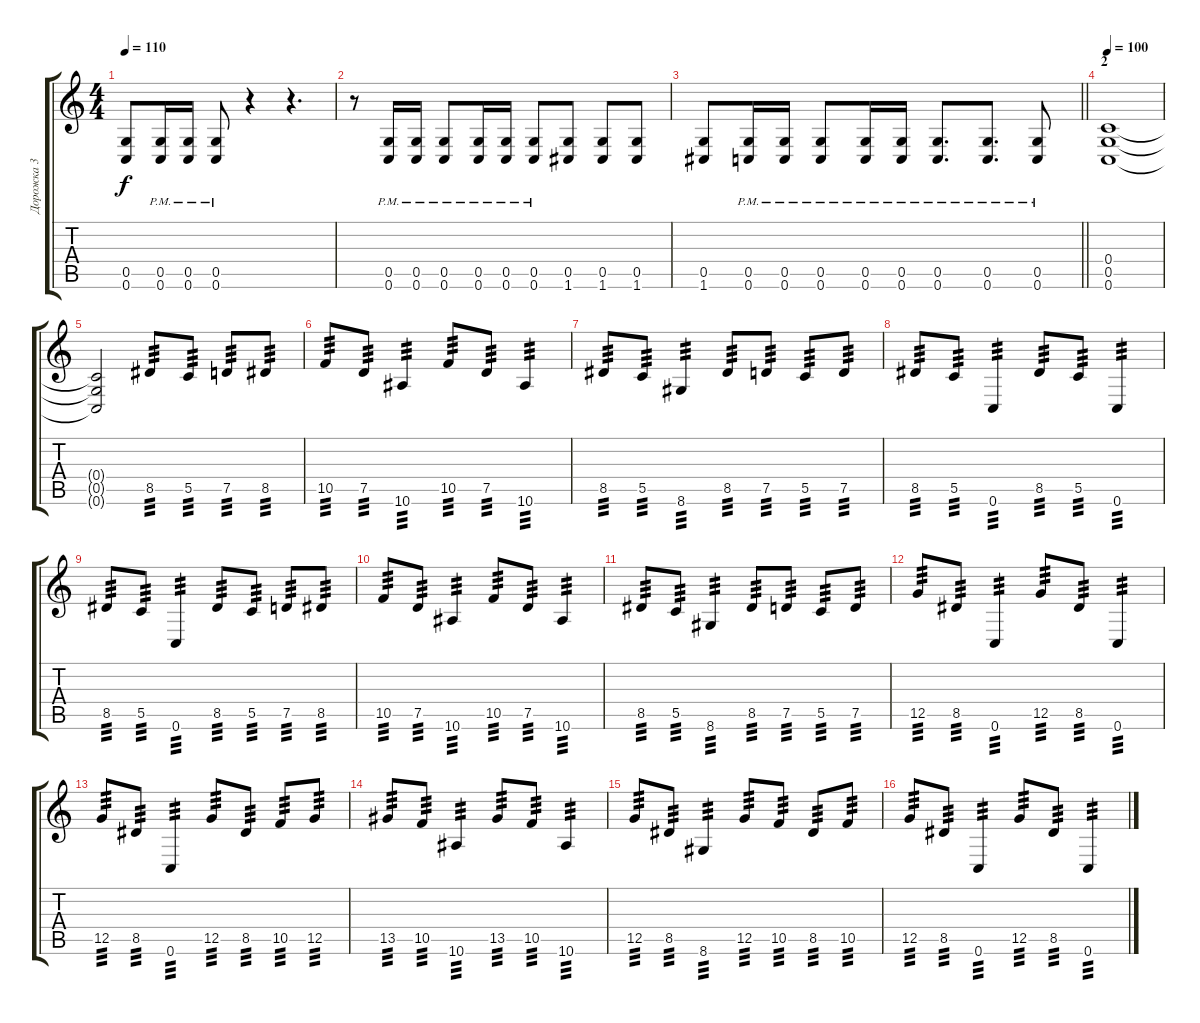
\track ("Дорожка 3" "Дорожка 3") {instrument distortionguitar}
\staff {score tabs}
\tuning (D4 A3 F3 C3 G2 C2) {hide}
\ts (4 4)
\tempo 110
\clef g2
\ks c
(0.5{t} 0.6{t}).8{dy f} (0.5{pm} 0.6{pm}).16 (0.5{pm} 0.6{pm}).16 (0.5{pm} 0.6{pm}).8 r.4 r.4{d} |
r.8 (0.5{pm} 0.6{pm}).16 (0.5{pm} 0.6{pm}).16 (0.5{pm} 0.6{pm}).8 (0.5{pm} 0.6{pm}).16 (0.5{pm} 0.6{pm}).16 (0.5{pm} 0.6{pm}).8 (0.5 1.6).8 (0.5 1.6).8 (0.5 1.6).8 |
\barLineRight lightlight
(0.5 1.6).8 (0.5{pm} 0.6{pm}).16 (0.5{pm} 0.6{pm}).16 (0.5{pm} 0.6{pm}).8 (0.5{pm} 0.6{pm}).16 (0.5{pm} 0.6{pm}).16 (0.5{pm} 0.6{pm}).8{d} (0.5{pm} 0.6{pm}).8{d} (0.5{pm} 0.6{pm}).8 |
\section ("" "2")
\tempo 100
(0.4 0.5 0.6).1 |
(0.4{t} 0.5{t} 0.6{t}).2 8.5.8{tp 3} 5.5.8{tp 3} 7.5.8{tp 3} 8.5.8{tp 3} |
10.5.8{tp 3} 7.5.8{tp 3} 10.6.4{tp 3} 10.5.8{tp 3} 7.5.8{tp 3} 10.6.4{tp 3} |
8.5.8{tp 3} 5.5.8{tp 3} 8.6.4{tp 3} 8.5.8{tp 3} 7.5.8{tp 3} 5.5.8{tp 3} 7.5.8{tp 3} |
8.5.8{tp 3} 5.5.8{tp 3} 0.6.4{tp 3} 8.5.8{tp 3} 5.5.8{tp 3} 0.6.4{tp 3} |
8.5.8{tp 3} 5.5.8{tp 3} 0.6.4{tp 3} 8.5.8{tp 3} 5.5.8{tp 3} 7.5.8{tp 3} 8.5.8{tp 3} |
10.5.8{tp 3} 7.5.8{tp 3} 10.6.4{tp 3} 10.5.8{tp 3} 7.5.8{tp 3} 10.6.4{tp 3} |
8.5.8{tp 3} 5.5.8{tp 3} 8.6.4{tp 3} 8.5.8{tp 3} 7.5.8{tp 3} 5.5.8{tp 3} 7.5.8{tp 3} |
12.5.8{tp 3} 8.5.8{tp 3} 0.6.4{tp 3} 12.5.8{tp 3} 8.5.8{tp 3} 0.6.4{tp 3} |
12.5.8{tp 3} 8.5.8{tp 3} 0.6.4{tp 3} 12.5.8{tp 3} 8.5.8{tp 3} 10.5.8{tp 3} 12.5.8{tp 3} |
13.5.8{tp 3} 10.5.8{tp 3} 10.6.4{tp 3} 13.5.8{tp 3} 10.5.8{tp 3} 10.6.4{tp 3} |
12.5.8{tp 3} 8.5.8{tp 3} 8.6.4{tp 3} 12.5.8{tp 3} 10.5.8{tp 3} 8.5.8{tp 3} 10.5.8{tp 3} |
12.5.8{tp 3} 8.5.8{tp 3} 0.6.4{tp 3} 12.5.8{tp 3} 8.5.8{tp 3} 0.6.4{tp 3}
